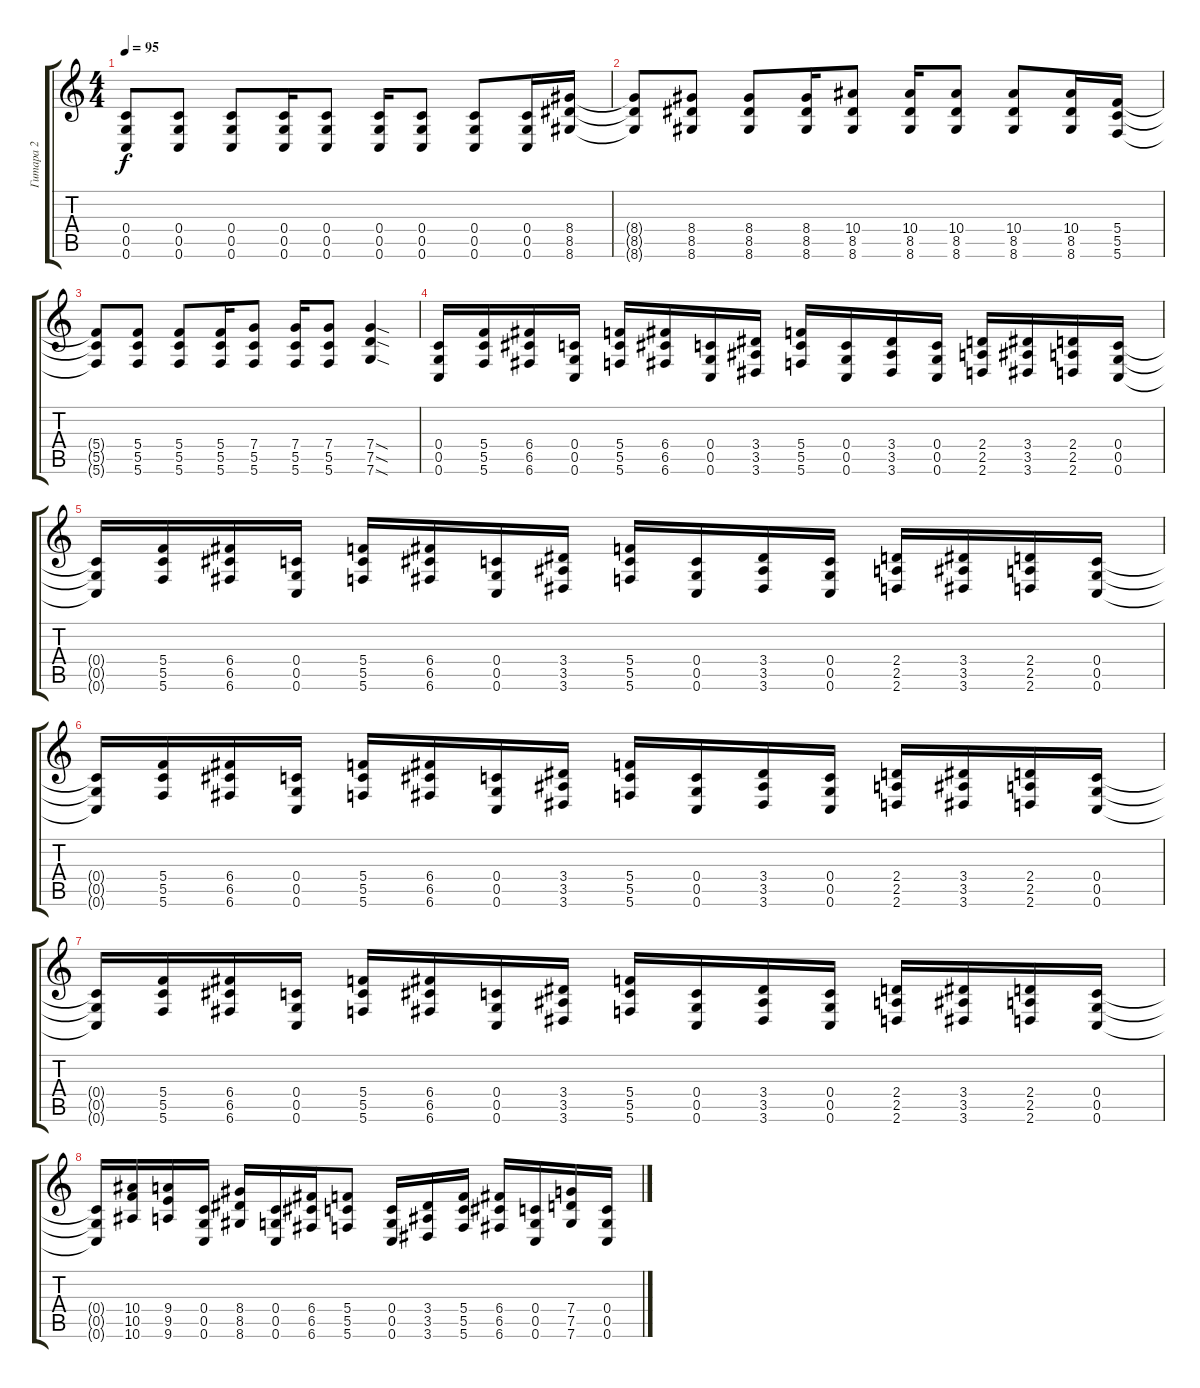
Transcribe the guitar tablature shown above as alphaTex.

\track ("Гитара 2" "Гитара 2") {instrument overdrivenguitar}
\staff {score tabs}
\tuning (D4 A3 F3 C3 G2 C2) {hide}
\ts (4 4)
\tempo 95
\clef g2
\ks c
(0.4{t} 0.5{t} 0.6{t}).8{dy f} (0.4 0.5 0.6).8 (0.4 0.5 0.6).8 (0.4 0.5 0.6).16 (0.4 0.5 0.6).8 (0.4 0.5 0.6).16 (0.4 0.5 0.6).8 (0.4 0.5 0.6).8 (0.4 0.5 0.6).16 (8.4 8.5 8.6).16 |
(8.4{t} 8.5{t} 8.6{t}).8 (8.4 8.5 8.6).8 (8.4 8.5 8.6).8 (8.4 8.5 8.6).16 (10.4 8.5 8.6).8 (10.4 8.5 8.6).16 (10.4 8.5 8.6).8 (10.4 8.5 8.6).8 (10.4 8.5 8.6).16 (5.4 5.5 5.6).16 |
(5.4{t} 5.5{t} 5.6{t}).8 (5.4 5.5 5.6).8 (5.4 5.5 5.6).8 (5.4 5.5 5.6).16 (7.4 5.5 5.6).8 (7.4 5.5 5.6).16 (7.4 5.5 5.6).8 (7.4{sod} 7.5{sod} 7.6{sod}).4 |
(0.4 0.5 0.6).16 (5.4 5.5 5.6).16 (6.4 6.5 6.6).16 (0.4 0.5 0.6).16 (5.4 5.5 5.6).16 (6.4 6.5 6.6).16 (0.4 0.5 0.6).16 (3.4 3.5 3.6).16 (5.4 5.5 5.6).16 (0.4 0.5 0.6).16 (3.4 3.5 3.6).16 (0.4 0.5 0.6).16 (2.4 2.5 2.6).16 (3.4 3.5 3.6).16 (2.4 2.5 2.6).16 (0.4 0.5 0.6).16 |
(0.4{t} 0.5{t} 0.6{t}).16 (5.4 5.5 5.6).16 (6.4 6.5 6.6).16 (0.4 0.5 0.6).16 (5.4 5.5 5.6).16 (6.4 6.5 6.6).16 (0.4 0.5 0.6).16 (3.4 3.5 3.6).16 (5.4 5.5 5.6).16 (0.4 0.5 0.6).16 (3.4 3.5 3.6).16 (0.4 0.5 0.6).16 (2.4 2.5 2.6).16 (3.4 3.5 3.6).16 (2.4 2.5 2.6).16 (0.4 0.5 0.6).16 |
(0.4{t} 0.5{t} 0.6{t}).16 (5.4 5.5 5.6).16 (6.4 6.5 6.6).16 (0.4 0.5 0.6).16 (5.4 5.5 5.6).16 (6.4 6.5 6.6).16 (0.4 0.5 0.6).16 (3.4 3.5 3.6).16 (5.4 5.5 5.6).16 (0.4 0.5 0.6).16 (3.4 3.5 3.6).16 (0.4 0.5 0.6).16 (2.4 2.5 2.6).16 (3.4 3.5 3.6).16 (2.4 2.5 2.6).16 (0.4 0.5 0.6).16 |
(0.4{t} 0.5{t} 0.6{t}).16 (5.4 5.5 5.6).16 (6.4 6.5 6.6).16 (0.4 0.5 0.6).16 (5.4 5.5 5.6).16 (6.4 6.5 6.6).16 (0.4 0.5 0.6).16 (3.4 3.5 3.6).16 (5.4 5.5 5.6).16 (0.4 0.5 0.6).16 (3.4 3.5 3.6).16 (0.4 0.5 0.6).16 (2.4 2.5 2.6).16 (3.4 3.5 3.6).16 (2.4 2.5 2.6).16 (0.4 0.5 0.6).16 |
(0.4{t} 0.5{t} 0.6{t}).16 (10.4 10.5 10.6).16 (9.4 9.5 9.6).16 (0.4 0.5 0.6).16 (8.4 8.5 8.6).16 (0.4 0.5 0.6).16 (6.4 6.5 6.6).16 (5.4 5.5 5.6).8 (0.4 0.5 0.6).16 (3.4 3.5 3.6).16 (5.4 5.5 5.6).16 (6.4 6.5 6.6).16 (0.4 0.5 0.6).16 (7.4 7.5 7.6).16 (0.4 0.5 0.6).16
